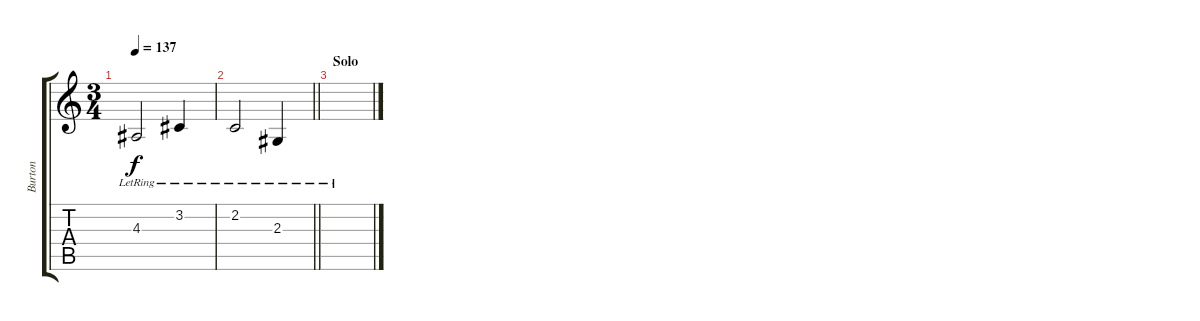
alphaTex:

\track ("Burton" "Burton") {instrument pad1newage}
\staff {score tabs}
\tuning (Eb4 Bb3 Gb3 Db3 Ab2 Eb2) {hide}
\ts (3 4)
\tempo 137
\clef g2
\ks c
4.3{lr}.2{dy f} 3.2{lr}.4 |
\barLineRight lightlight
2.2{lr}.2 2.3{lr}.4 |
\section ("" "Solo")
